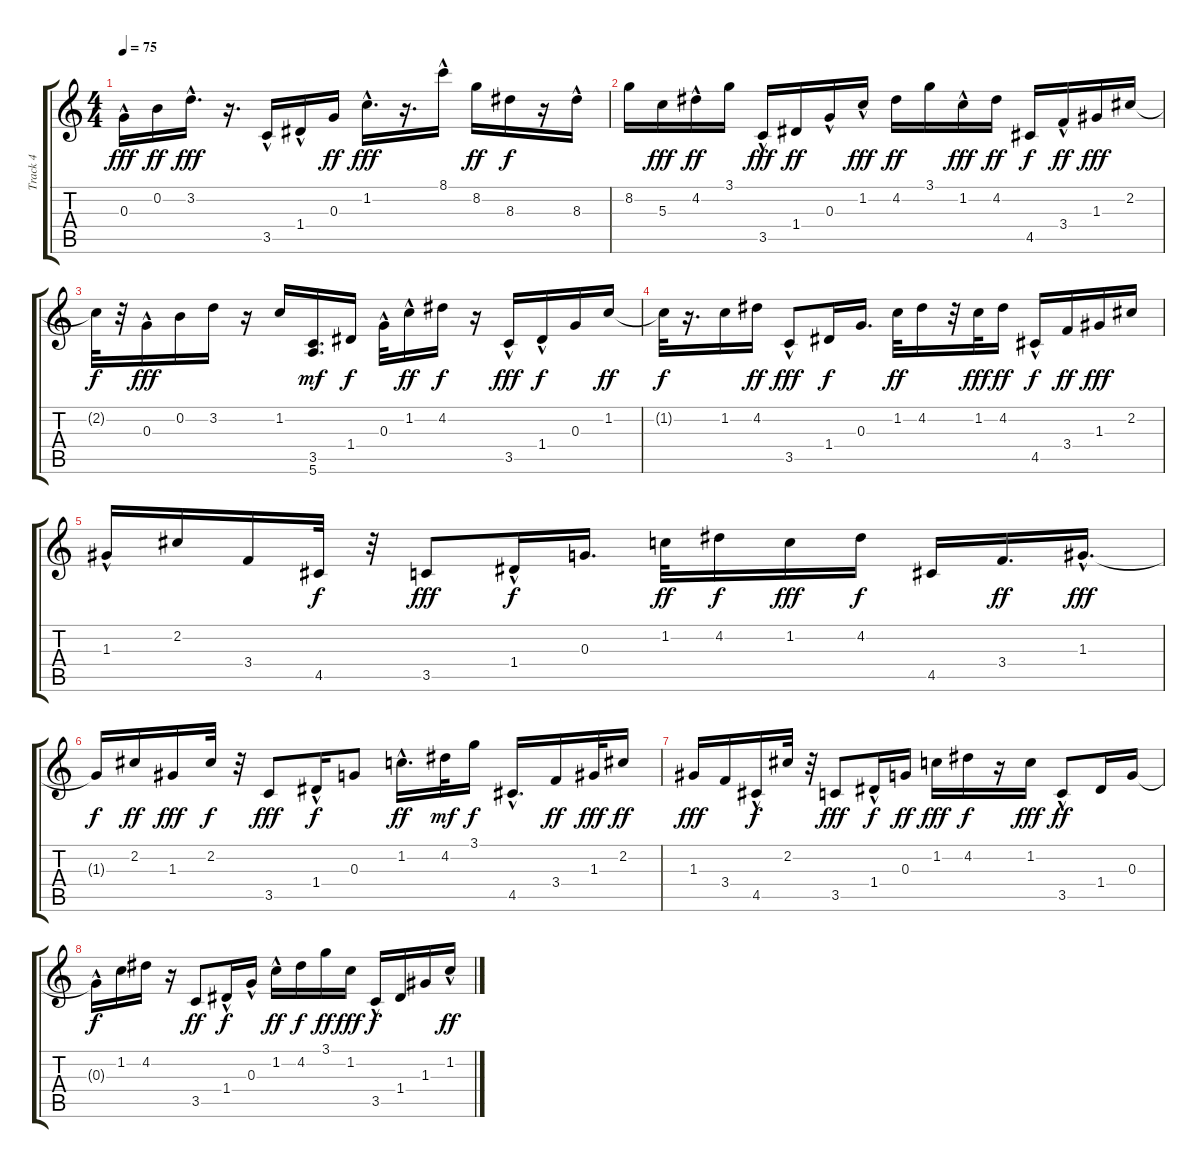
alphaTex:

\track ("Track 4" "Track 4") {instrument acousticguitarsteel}
\staff {score tabs}
\tuning (E4 B3 G3 D3 A2 E2) {hide}
\ts (4 4)
\tempo 75
\clef g2
\ks c
0.3{hac}.16{dy fff} 0.2.16{dy ff} 3.2{hac}.16{d dy fff} r.16{d} 3.5{hac}.16 1.4{hac}.16 0.3.16{dy ff} 1.2{hac}.16{d dy fff} r.16{d} 8.1{hac}.16 8.2.16{dy ff} 8.3.16{dy f} r.16 8.3{hac}.16 |
8.2.16 5.3.16{dy fff} 4.2{hac}.16{dy ff} 3.1.16 3.5{hac}.16{dy fff} 1.4.16{dy ff} 0.3{hac}.16 1.2{hac}.16{dy fff} 4.2.16{dy ff} 3.1.16 1.2{hac}.16{dy fff} 4.2.16{dy ff} 4.5.16{dy f} 3.4{hac}.16{dy ff} 1.3.16{dy fff} 2.2.16 |
2.2{t}.32{dy f} r.32 0.3{hac}.16{dy fff} 0.2.16 3.2.16 r.16 1.2.16 (3.5 5.6).16{d dy mf} 1.4.16{dy f} 0.3{hac}.32 1.2{hac}.16{dy ff} 4.2.16{dy f} r.16 3.5{hac}.16{dy fff} 1.4{hac}.16{dy f} 0.3.16 1.2.16{dy ff} |
1.2{t}.32{dy f} r.16{d} 1.2.16 4.2.16{dy ff} 3.5{hac}.8{dy fff} 1.4.16{dy f} 0.3.16{d} 1.2.32{dy ff} 4.2.16 r.32 1.2.32{dy fff} 4.2.16{dy ff} 4.5{hac}.16{dy f} 3.4.16{dy ff} 1.3.16{dy fff} 2.2.16 |
1.3{hac}.16 2.2.16 3.4.16 4.5.32{dy f} r.32 3.5.8{dy fff} 1.4{hac}.16{dy f} 0.3.16{d} 1.2.32{dy ff} 4.2.16{dy f} 1.2.16{dy fff} 4.2.16{dy f} 4.5.16 3.4.16{d dy ff} 1.3{hac}.16{d dy fff} |
1.3{t}.16{dy f} 2.2.16{dy ff} 1.3.16{dy fff} 2.2.32{dy f} r.32 3.5.8{dy fff} 1.4{hac}.16{dy f} 0.3.8 1.2{hac}.16{d dy ff} 4.2.32{dy mf} 3.1.16{dy f} 4.5{hac}.16{d} 3.4.16{dy ff} 1.3.32{dy fff} 2.2.16{dy ff} |
1.3.16{dy fff} 3.4.16 4.5{hac}.16{dy f} 2.2.32 r.32 3.5.8{dy fff} 1.4{hac}.16{dy f} 0.3.16{dy ff} 1.2.16{dy fff} 4.2.16{dy f} r.16 1.2.16{dy fff} 3.5{hac}.8{dy ff} 1.4.16 0.3.16 |
0.3{hac t}.16{dy f} 1.2.16 4.2.16 r.16 3.5.8{dy ff} 1.4{hac}.16{dy f} 0.3{hac}.16 1.2{hac}.16{dy ff} 4.2.16{dy f} 3.1.16{dy ff} 1.2.16{dy fff} 3.5{hac}.16{dy f} 1.4.16 1.3.16 1.2{hac}.16{dy ff}
